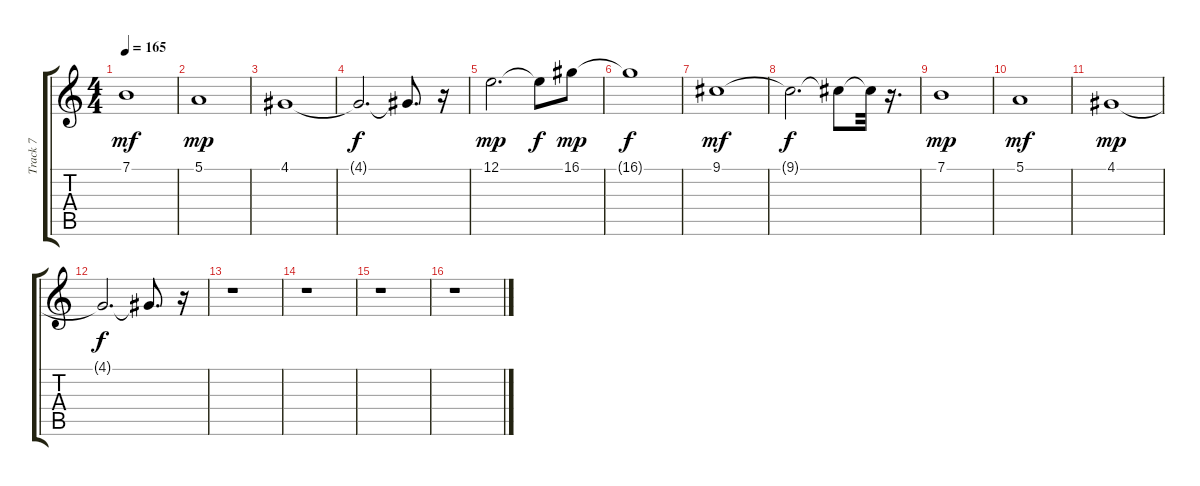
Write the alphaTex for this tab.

\track ("Track 7" "Track 7") {instrument synthstrings1}
\staff {score tabs}
\tuning (E4 B3 G3 D3 A2 E2) {hide}
\ts (4 4)
\tempo 165
\clef g2
\ks c
7.1.1{dy mf} |
5.1.1{dy mp} |
4.1.1 |
4.1{t}.2{d dy f} 4.1{t}.8{d} r.16 |
12.1.2{d dy mp} 12.1{t}.8{dy f} 16.1.8{dy mp} |
16.1{t}.1{dy f} |
9.1.1{dy mf} |
9.1{t}.2{d dy f} 9.1{t}.8 9.1{t}.32 r.16{d} |
7.1.1{dy mp} |
5.1.1{dy mf} |
4.1.1{dy mp} |
4.1{t}.2{d dy f} 4.1{t}.8{d} r.16 |
r.1 |
r.1 |
r.1 |
r.1
